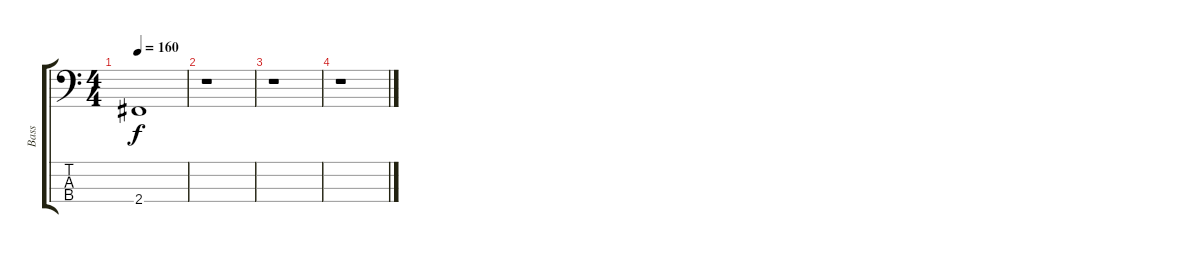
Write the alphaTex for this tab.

\track ("Bass" "Bass") {instrument electricbasspick}
\staff {score tabs}
\tuning (G2 D2 A1 E1) {hide}
\ts (4 4)
\tempo 160
\clef f4
\ks c
2.4{t}.1{dy f} |
r.1 |
r.1 |
r.1
